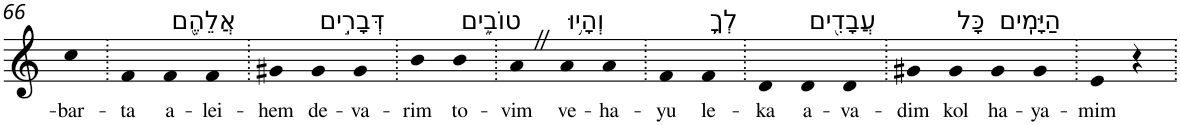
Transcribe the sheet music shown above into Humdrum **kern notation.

**kern	**text
*part1	*part1
*staff1	*staff1
*I"Piano	*
*I'Pno	*
!!LO:PB:g=z
*clefG2	*
*k[]	*
=66	=66
!	!LO:LY:b
4cc	-bar-
=67.	=67.
!	!LO:LY:b
4f	-ta
!LO:TX:a:t=אֲלֵהֶ֖ם	!
!	!LO:LY:b
4f	a-
!	!LO:LY:b
4f	-lei-
=68.	=68.
!	!LO:LY:b
4g#X	-hem
!LO:TX:a:t=דְּבָרִ֣ים	!
!	!LO:LY:b
4g#	de-
!	!LO:LY:b
4g#	-va-
=69.	=69.
!	!LO:LY:b
4b	-rim
!LO:TX:a:t=טוֹבִ֑ים	!
!	!LO:LY:b
4b	to-
=70.	=70.
!	!LO:LY:b
4aZ	-vim
!LO:TX:a:t=וְהָי֥וּ	!
!	!LO:LY:b
4a	ve-
!	!LO:LY:b
4a	-ha-
=71.	=71.
!	!LO:LY:b
4f	-yu
!LO:TX:a:t=לְךָ֛	!
!	!LO:LY:b
4f	le-
=72.	=72.
!	!LO:LY:b
4d	-ka
!LO:TX:a:t=עֲבָדִ֖ים	!
!	!LO:LY:b
4d	a-
!	!LO:LY:b
4d	-va-
=73.	=73.
!	!LO:LY:b
4g#X	-dim
!LO:TX:a:t=כָּל	!
!	!LO:LY:b
4g#	kol
!LO:TX:a:t=הַיָּמִֽים	!
!	!LO:LY:b
4g#	ha-
!	!LO:LY:b
4g#	-ya-
=74.	=74.
!	!LO:LY:b
4e	-mim
4r	.
=.	=.
*-	*-
